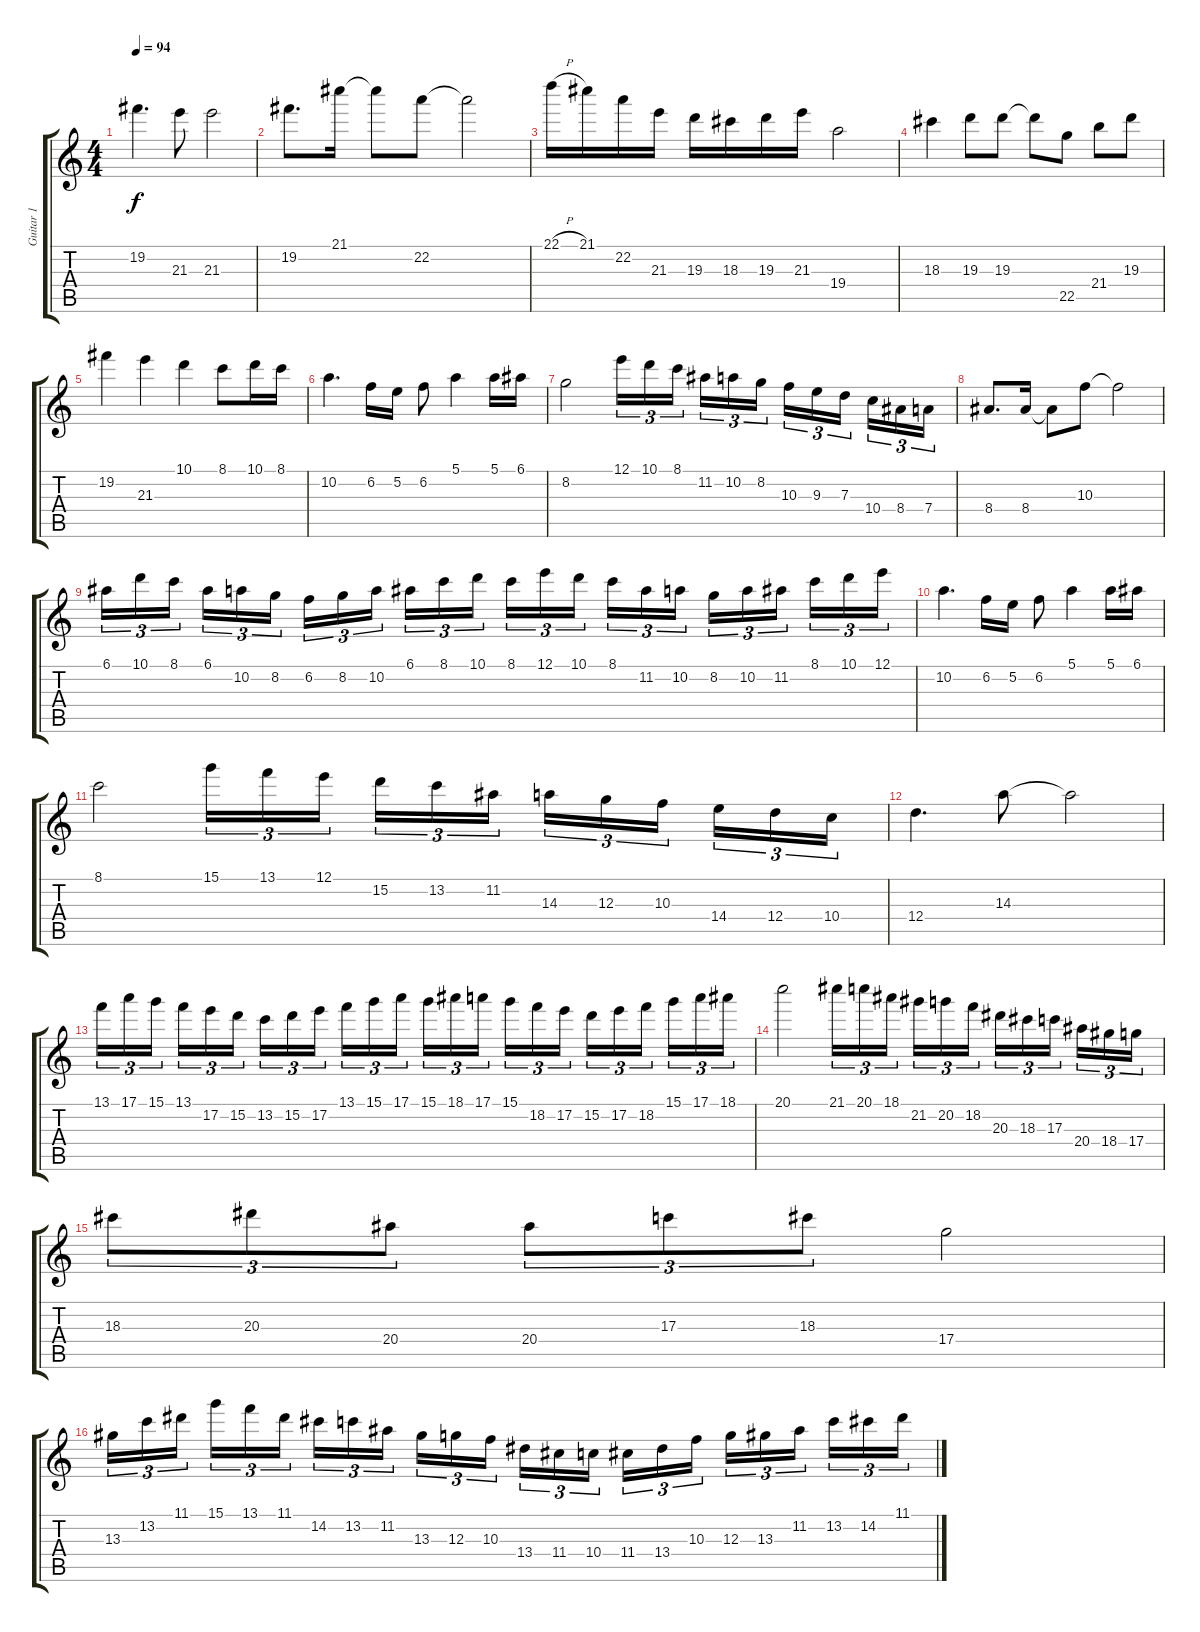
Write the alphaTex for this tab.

\track ("Guitar 1" "Guitar 1") {instrument distortionguitar}
\staff {score tabs}
\tuning (E4 B3 G3 D3 A2 E2) {hide}
\ts (4 4)
\tempo 94
\clef g2
\ks c
19.2.4{d dy f} 21.3.8 21.3.2 |
19.2.8{d} 21.1.16 21.1{t}.8 22.2.8 22.2{t}.2 |
22.1{h}.16 21.1.16 22.2.16 21.3.16 19.3.16 18.3.16 19.3.16 21.3.16 19.4.2 |
18.3.4 19.3.8 19.3.8 19.3{t}.8 22.5.8 21.4.8 19.3.8 |
19.2.4 21.3.4 10.1.4 8.1.8 10.1.16 8.1.16 |
10.2.4{d} 6.2.16 5.2.16 6.2.8 5.1.4 5.1.16 6.1.16 |
8.2.2 12.1.16{tu (3 2)} 10.1.16{tu (3 2)} 8.1.16{tu (3 2)} 11.2.16{tu (3 2)} 10.2.16{tu (3 2)} 8.2.16{tu (3 2)} 10.3.16{tu (3 2)} 9.3.16{tu (3 2)} 7.3.16{tu (3 2)} 10.4.16{tu (3 2)} 8.4.16{tu (3 2)} 7.4.16{tu (3 2)} |
8.4.8{d} 8.4.16 8.4{t}.8 10.3.8 10.3{t}.2 |
6.1.16{tu (3 2)} 10.1.16{tu (3 2)} 8.1.16{tu (3 2)} 6.1.16{tu (3 2)} 10.2.16{tu (3 2)} 8.2.16{tu (3 2)} 6.2.16{tu (3 2)} 8.2.16{tu (3 2)} 10.2.16{tu (3 2)} 6.1.16{tu (3 2)} 8.1.16{tu (3 2)} 10.1.16{tu (3 2)} 8.1.16{tu (3 2)} 12.1.16{tu (3 2)} 10.1.16{tu (3 2)} 8.1.16{tu (3 2)} 11.2.16{tu (3 2)} 10.2.16{tu (3 2)} 8.2.16{tu (3 2)} 10.2.16{tu (3 2)} 11.2.16{tu (3 2)} 8.1.16{tu (3 2)} 10.1.16{tu (3 2)} 12.1.16{tu (3 2)} |
10.2.4{d} 6.2.16 5.2.16 6.2.8 5.1.4 5.1.16 6.1.16 |
8.1.2 15.1.16{tu (3 2)} 13.1.16{tu (3 2)} 12.1.16{tu (3 2)} 15.2.16{tu (3 2)} 13.2.16{tu (3 2)} 11.2.16{tu (3 2)} 14.3.16{tu (3 2)} 12.3.16{tu (3 2)} 10.3.16{tu (3 2)} 14.4.16{tu (3 2)} 12.4.16{tu (3 2)} 10.4.16{tu (3 2)} |
12.4.4{d} 14.3.8 14.3{t}.2 |
13.1.16{tu (3 2)} 17.1.16{tu (3 2)} 15.1.16{tu (3 2)} 13.1.16{tu (3 2)} 17.2.16{tu (3 2)} 15.2.16{tu (3 2)} 13.2.16{tu (3 2)} 15.2.16{tu (3 2)} 17.2.16{tu (3 2)} 13.1.16{tu (3 2)} 15.1.16{tu (3 2)} 17.1.16{tu (3 2)} 15.1.16{tu (3 2)} 18.1.16{tu (3 2)} 17.1.16{tu (3 2)} 15.1.16{tu (3 2)} 18.2.16{tu (3 2)} 17.2.16{tu (3 2)} 15.2.16{tu (3 2)} 17.2.16{tu (3 2)} 18.2.16{tu (3 2)} 15.1.16{tu (3 2)} 17.1.16{tu (3 2)} 18.1.16{tu (3 2)} |
20.1.2 21.1.16{tu (3 2)} 20.1.16{tu (3 2)} 18.1.16{tu (3 2)} 21.2.16{tu (3 2)} 20.2.16{tu (3 2)} 18.2.16{tu (3 2)} 20.3.16{tu (3 2)} 18.3.16{tu (3 2)} 17.3.16{tu (3 2)} 20.4.16{tu (3 2)} 18.4.16{tu (3 2)} 17.4.16{tu (3 2)} |
18.3.8{tu (3 2)} 20.3.8{tu (3 2)} 20.4.8{tu (3 2)} 20.4.8{tu (3 2)} 17.3.8{tu (3 2)} 18.3.8{tu (3 2)} 17.4.2 |
13.3.16{tu (3 2)} 13.2.16{tu (3 2)} 11.1.16{tu (3 2)} 15.1.16{tu (3 2)} 13.1.16{tu (3 2)} 11.1.16{tu (3 2)} 14.2.16{tu (3 2)} 13.2.16{tu (3 2)} 11.2.16{tu (3 2)} 13.3.16{tu (3 2)} 12.3.16{tu (3 2)} 10.3.16{tu (3 2)} 13.4.16{tu (3 2)} 11.4.16{tu (3 2)} 10.4.16{tu (3 2)} 11.4.16{tu (3 2)} 13.4.16{tu (3 2)} 10.3.16{tu (3 2)} 12.3.16{tu (3 2)} 13.3.16{tu (3 2)} 11.2.16{tu (3 2)} 13.2.16{tu (3 2)} 14.2.16{tu (3 2)} 11.1.16{tu (3 2)}
